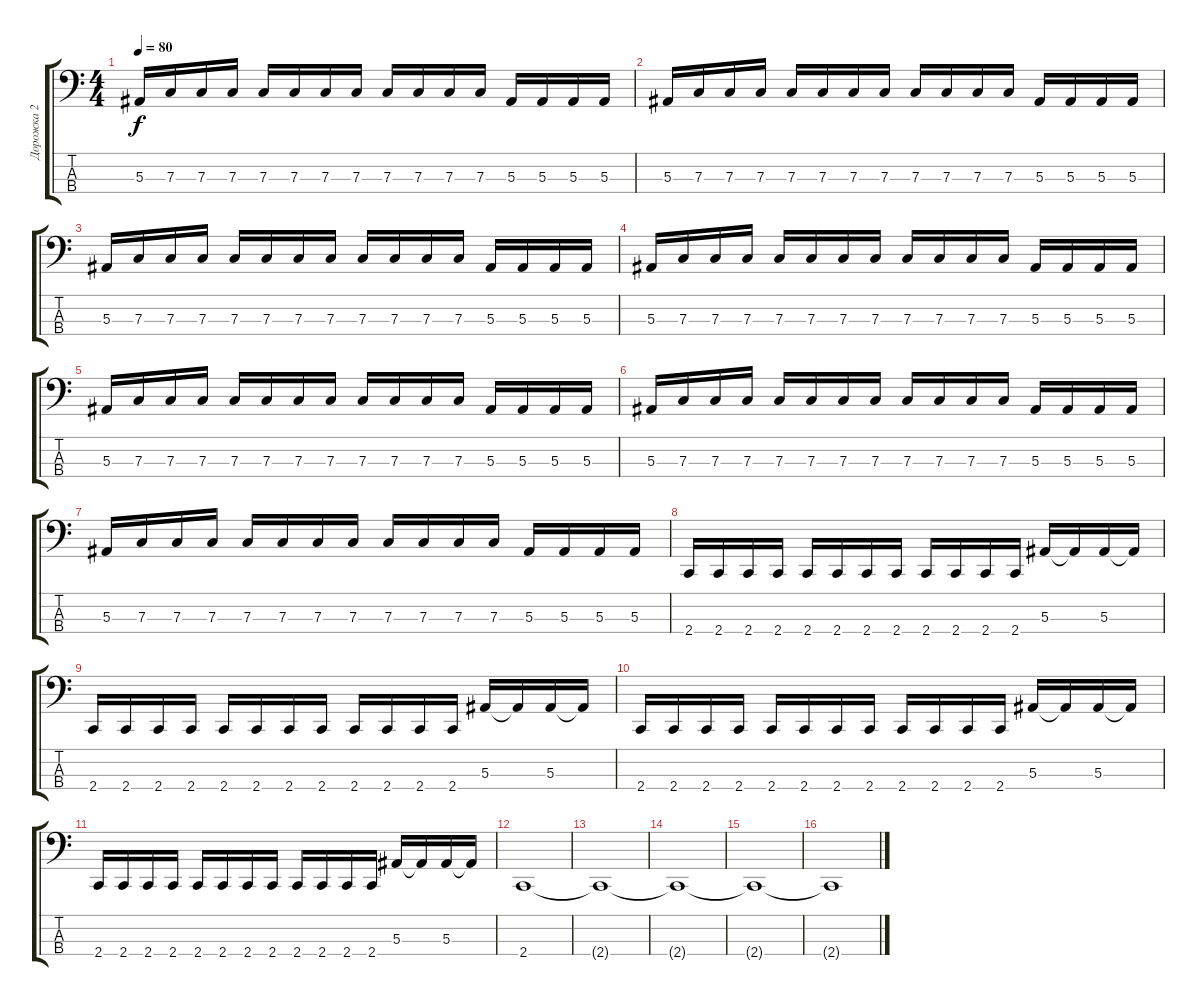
\track ("Дорожка 2" "Дорожка 2") {instrument electricbassfinger}
\staff {score tabs}
\tuning (Eb2 Bb1 F1 Bb0) {hide}
\ts (4 4)
\tempo 80
\clef f4
\ks c
5.3.16{dy f} 7.3.16 7.3.16 7.3.16 7.3.16 7.3.16 7.3.16 7.3.16 7.3.16 7.3.16 7.3.16 7.3.16 5.3.16 5.3.16 5.3.16 5.3.16 |
5.3.16{volume 16} 7.3.16 7.3.16 7.3.16 7.3.16 7.3.16 7.3.16 7.3.16 7.3.16 7.3.16 7.3.16 7.3.16 5.3.16 5.3.16 5.3.16 5.3.16 |
5.3.16 7.3.16 7.3.16 7.3.16 7.3.16 7.3.16 7.3.16 7.3.16 7.3.16 7.3.16 7.3.16 7.3.16 5.3.16 5.3.16 5.3.16 5.3.16 |
5.3.16{volume 16} 7.3.16 7.3.16 7.3.16 7.3.16 7.3.16 7.3.16 7.3.16 7.3.16 7.3.16 7.3.16 7.3.16 5.3.16 5.3.16 5.3.16 5.3.16 |
5.3.16 7.3.16 7.3.16 7.3.16 7.3.16 7.3.16 7.3.16 7.3.16 7.3.16 7.3.16 7.3.16 7.3.16 5.3.16 5.3.16 5.3.16 5.3.16 |
5.3.16{volume 16} 7.3.16 7.3.16 7.3.16 7.3.16 7.3.16 7.3.16 7.3.16 7.3.16 7.3.16 7.3.16 7.3.16 5.3.16 5.3.16 5.3.16 5.3.16 |
5.3.16{volume 16} 7.3.16 7.3.16 7.3.16 7.3.16 7.3.16 7.3.16 7.3.16 7.3.16 7.3.16 7.3.16 7.3.16 5.3.16 5.3.16 5.3.16 5.3.16 |
2.4.16{volume 16} 2.4.16 2.4.16 2.4.16 2.4.16 2.4.16 2.4.16 2.4.16 2.4.16 2.4.16 2.4.16 2.4.16 5.3.16 5.3{t}.16 5.3.16 5.3{t}.16 |
2.4.16{volume 16} 2.4.16 2.4.16 2.4.16 2.4.16 2.4.16 2.4.16 2.4.16 2.4.16 2.4.16 2.4.16 2.4.16 5.3.16 5.3{t}.16 5.3.16 5.3{t}.16 |
2.4.16{volume 16} 2.4.16 2.4.16 2.4.16 2.4.16 2.4.16 2.4.16 2.4.16 2.4.16 2.4.16 2.4.16 2.4.16 5.3.16 5.3{t}.16 5.3.16 5.3{t}.16 |
2.4.16{volume 16} 2.4.16 2.4.16 2.4.16 2.4.16 2.4.16 2.4.16 2.4.16 2.4.16 2.4.16 2.4.16 2.4.16 5.3.16 5.3{t}.16 5.3.16 5.3{t}.16 |
2.4.1 |
2.4{t}.1 |
2.4{t}.1 |
2.4{t}.1 |
2.4{t}.1
